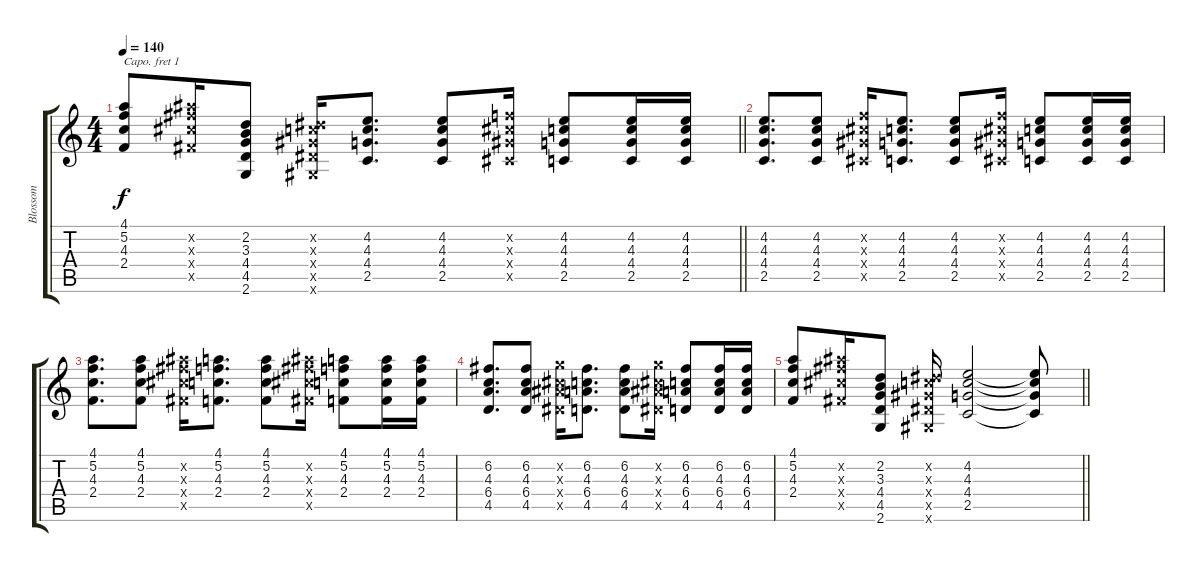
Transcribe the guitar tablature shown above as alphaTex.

\track ("Blossom" "Blossom") {instrument electricguitarclean}
\staff {score tabs}
\capo 1
\tuning (E4 B3 G3 D3 A2 E2) {hide}
\ts (4 4)
\tempo 140
\clef g2
\barLineRight lightlight
\ks c
(4.1 5.2 4.3 2.4).8{dy f} (10.2{x} 10.3{x} 10.4{x} 8.5{x}).16 (2.2 3.3 4.4 4.5 2.6).8 (3.2{x} 4.3{x} 5.4{x} 5.5{x} 3.6{x}).16 (4.2 4.3 4.4 2.5).8{d} (4.2 4.3 4.4 2.5).8 (5.2{x} 5.3{x} 5.4{x} 3.5{x}).16 (4.2 4.3 4.4 2.5).8 (4.2 4.3 4.4 2.5).16 (4.2 4.3 4.4 2.5).16 |
(4.2 4.3 4.4 2.5).8{d} (4.2 4.3 4.4 2.5).8 (5.2{x} 5.3{x} 5.4{x} 3.5{x}).16 (4.2 4.3 4.4 2.5).8{d} (4.2 4.3 4.4 2.5).8 (5.2{x} 5.3{x} 5.4{x} 3.5{x}).16 (4.2 4.3 4.4 2.5).8 (4.2 4.3 4.4 2.5).16 (4.2 4.3 4.4 2.5).16 |
(4.1 5.2 4.3 2.4).8{d} (4.1 5.2 4.3 2.4).8 (10.2{x} 10.3{x} 10.4{x} 8.5{x}).16 (4.1 5.2 4.3 2.4).8{d} (4.1 5.2 4.3 2.4).8 (10.2{x} 10.3{x} 10.4{x} 8.5{x}).16 (4.1 5.2 4.3 2.4).8 (4.1 5.2 4.3 2.4).16 (4.1 5.2 4.3 2.4).16 |
(6.2 4.3 6.4 4.5).8{d} (6.2 4.3 6.4 4.5).8 (7.2{x} 5.3{x} 7.4{x} 5.5{x}).16 (6.2 4.3 6.4 4.5).8{d} (6.2 4.3 6.4 4.5).8 (7.2{x} 5.3{x} 7.4{x} 5.5{x}).16 (6.2 4.3 6.4 4.5).8 (6.2 4.3 6.4 4.5).16 (6.2 4.3 6.4 4.5).16 |
\barLineRight lightlight
(4.1 5.2 4.3 2.4).8 (10.2{x} 10.3{x} 10.4{x} 8.5{x}).16 (2.2 3.3 4.4 4.5 2.6).8 (3.2{x} 4.3{x} 5.4{x} 5.5{x} 3.6{x}).16 (4.2 4.3 4.4 2.5).2 (4.2{t} 4.3{t} 4.4{t} 2.5{t}).8
